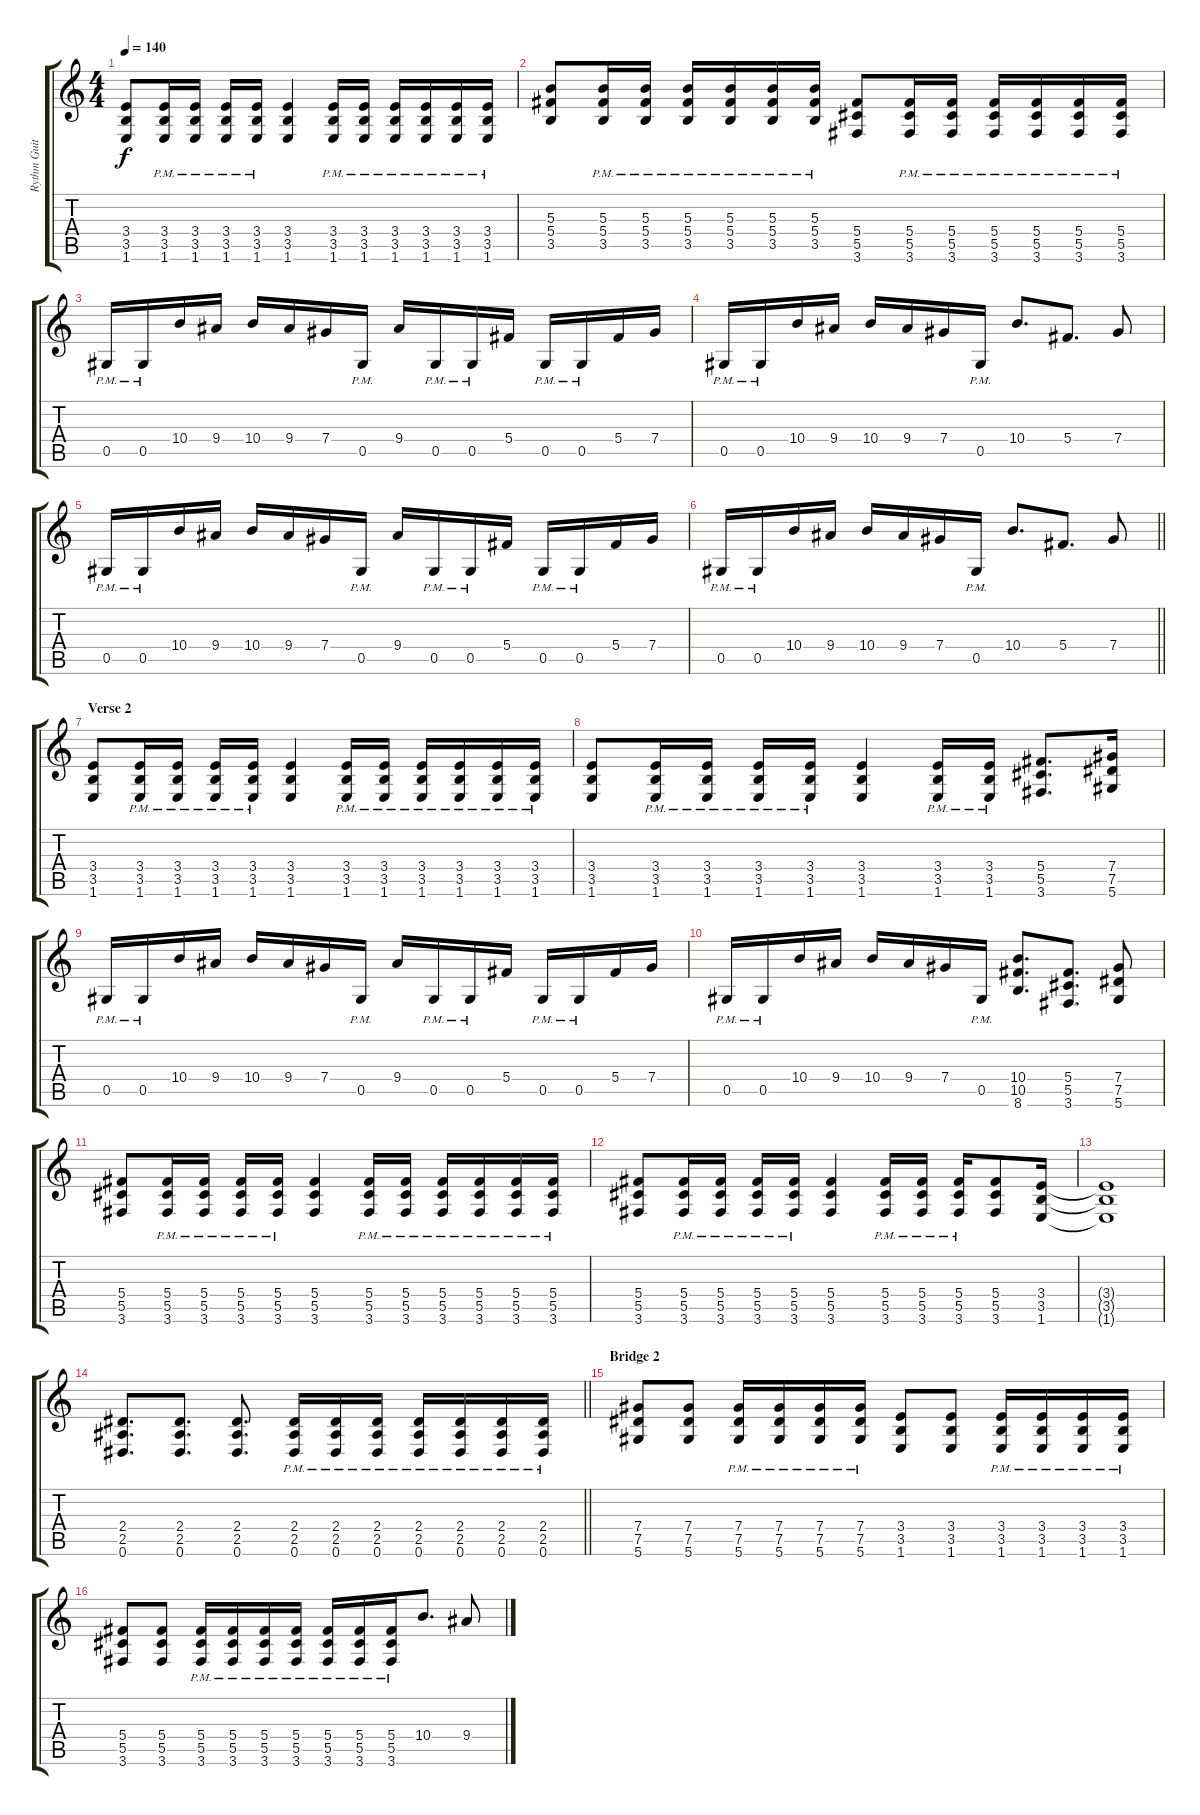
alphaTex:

\track ("Rythm Guitar" "Rythm Guit") {instrument distortionguitar}
\staff {score tabs}
\tuning (Eb4 Bb3 Gb3 Db3 Ab2 Eb2) {hide}
\ts (4 4)
\tempo 140
\clef g2
\ks c
(3.4 3.5 1.6).8{dy f} (3.4{pm} 3.5{pm} 1.6{pm}).16 (3.4{pm} 3.5{pm} 1.6{pm}).16 (3.4{pm} 3.5{pm} 1.6{pm}).16 (3.4{pm} 3.5{pm} 1.6{pm}).16 (3.4 3.5 1.6).4 (3.4{pm} 3.5{pm} 1.6{pm}).16 (3.4{pm} 3.5{pm} 1.6{pm}).16 (3.4{pm} 3.5{pm} 1.6{pm}).16 (3.4{pm} 3.5{pm} 1.6{pm}).16 (3.4{pm} 3.5{pm} 1.6{pm}).16 (3.4{pm} 3.5{pm} 1.6{pm}).16 |
(5.3 5.4 3.5).8 (5.3{pm} 5.4{pm} 3.5{pm}).16 (5.3{pm} 5.4{pm} 3.5{pm}).16 (5.3{pm} 5.4{pm} 3.5{pm}).16 (5.3{pm} 5.4{pm} 3.5{pm}).16 (5.3{pm} 5.4{pm} 3.5{pm}).16 (5.3{pm} 5.4{pm} 3.5{pm}).16 (5.4 5.5 3.6).8 (5.4{pm} 5.5{pm} 3.6{pm}).16 (5.4{pm} 5.5{pm} 3.6{pm}).16 (5.4{pm} 5.5{pm} 3.6{pm}).16 (5.4{pm} 5.5{pm} 3.6{pm}).16 (5.4{pm} 5.5{pm} 3.6{pm}).16 (5.4{pm} 5.5 3.6{pm}).16 |
0.5{pm}.16 0.5{pm}.16 10.4.16 9.4.16 10.4.16 9.4.16 7.4.16 0.5{pm}.16 9.4.16 0.5{pm}.16 0.5{pm}.16 5.4.16 0.5{pm}.16 0.5{pm}.16 5.4.16 7.4.16 |
0.5{pm}.16 0.5{pm}.16 10.4.16 9.4.16 10.4.16 9.4.16 7.4.16 0.5{pm}.16 10.4.8{d} 5.4.8{d} 7.4.8 |
0.5{pm}.16 0.5{pm}.16 10.4.16 9.4.16 10.4.16 9.4.16 7.4.16 0.5{pm}.16 9.4.16 0.5{pm}.16 0.5{pm}.16 5.4.16 0.5{pm}.16 0.5{pm}.16 5.4.16 7.4.16 |
\barLineRight lightlight
0.5{pm}.16 0.5{pm}.16 10.4.16 9.4.16 10.4.16 9.4.16 7.4.16 0.5{pm}.16 10.4.8{d} 5.4.8{d} 7.4.8 |
\section ("" "Verse 2")
(3.4 3.5 1.6).8 (3.4{pm} 3.5{pm} 1.6{pm}).16 (3.4{pm} 3.5{pm} 1.6{pm}).16 (3.4{pm} 3.5{pm} 1.6{pm}).16 (3.4{pm} 3.5{pm} 1.6{pm}).16 (3.4 3.5 1.6).4 (3.4{pm} 3.5{pm} 1.6{pm}).16 (3.4{pm} 3.5{pm} 1.6{pm}).16 (3.4{pm} 3.5{pm} 1.6{pm}).16 (3.4{pm} 3.5{pm} 1.6{pm}).16 (3.4{pm} 3.5{pm} 1.6{pm}).16 (3.4{pm} 3.5{pm} 1.6{pm}).16 |
(3.4 3.5 1.6).8 (3.4{pm} 3.5{pm} 1.6{pm}).16 (3.4{pm} 3.5{pm} 1.6{pm}).16 (3.4{pm} 3.5{pm} 1.6{pm}).16 (3.4{pm} 3.5{pm} 1.6{pm}).16 (3.4 3.5 1.6).4 (3.4{pm} 3.5{pm} 1.6{pm}).16 (3.4{pm} 3.5{pm} 1.6{pm}).16 (5.4 5.5 3.6).8{d} (7.4 7.5 5.6).16 |
0.5{pm}.16 0.5{pm}.16 10.4.16 9.4.16 10.4.16 9.4.16 7.4.16 0.5{pm}.16 9.4.16 0.5{pm}.16 0.5{pm}.16 5.4.16 0.5{pm}.16 0.5{pm}.16 5.4.16 7.4.16 |
0.5{pm}.16 0.5{pm}.16 10.4.16 9.4.16 10.4.16 9.4.16 7.4.16 0.5{pm}.16 (10.4 10.5 8.6).8{d} (5.4 5.5 3.6).8{d} (7.4 7.5 5.6).8 |
(5.4 5.5 3.6).8 (5.4{pm} 5.5{pm} 3.6{pm}).16 (5.4{pm} 5.5{pm} 3.6{pm}).16 (5.4{pm} 5.5{pm} 3.6{pm}).16 (5.4{pm} 5.5{pm} 3.6{pm}).16 (5.4 5.5 3.6).4 (5.4{pm} 5.5{pm} 3.6{pm}).16 (5.4{pm} 5.5{pm} 3.6{pm}).16 (5.4{pm} 5.5{pm} 3.6{pm}).16 (5.4{pm} 5.5{pm} 3.6{pm}).16 (5.4{pm} 5.5{pm} 3.6{pm}).16 (5.4{pm} 5.5{pm} 3.6{pm}).16 |
(5.4 5.5 3.6).8 (5.4{pm} 5.5{pm} 3.6{pm}).16 (5.4{pm} 5.5{pm} 3.6{pm}).16 (5.4{pm} 5.5{pm} 3.6{pm}).16 (5.4{pm} 5.5{pm} 3.6{pm}).16 (5.4 5.5 3.6).4 (5.4{pm} 5.5{pm} 3.6{pm}).16 (5.4{pm} 5.5{pm} 3.6{pm}).16 (5.4{pm} 5.5{pm} 3.6{pm}).16 (5.4 5.5 3.6).8 (3.4 3.5 1.6).16 |
(3.4{t} 3.5{t} 1.6{t}).1 |
\barLineRight lightlight
(2.4 2.5 0.6).8{d} (2.4 2.5 0.6).8{d} (2.4 2.5 0.6).8{d} (2.4{pm} 2.5{pm} 0.6{pm}).16 (2.4{pm} 2.5{pm} 0.6{pm}).16 (2.4{pm} 2.5{pm} 0.6{pm}).16 (2.4{pm} 2.5{pm} 0.6{pm}).16 (2.4{pm} 2.5{pm} 0.6{pm}).16 (2.4{pm} 2.5{pm} 0.6{pm}).16 (2.4{pm} 2.5{pm} 0.6{pm}).16 |
\section ("" "Bridge 2")
(7.4 7.5 5.6).8 (7.4 7.5 5.6).8 (7.4{pm} 7.5{pm} 5.6{pm}).16 (7.4{pm} 7.5{pm} 5.6{pm}).16 (7.4{pm} 7.5{pm} 5.6{pm}).16 (7.4{pm} 7.5{pm} 5.6{pm}).16 (3.4 3.5 1.6).8 (3.4 3.5 1.6).8 (3.4{pm} 3.5{pm} 1.6{pm}).16 (3.4{pm} 3.5{pm} 1.6{pm}).16 (3.4 3.5{pm} 1.6{pm}).16 (3.4{pm} 3.5{pm} 1.6{pm}).16 |
(5.4 5.5 3.6).8 (5.4 5.5 3.6).8 (5.4{pm} 5.5{pm} 3.6{pm}).16 (5.4{pm} 5.5{pm} 3.6{pm}).16 (5.4{pm} 5.5{pm} 3.6{pm}).16 (5.4{pm} 5.5{pm} 3.6{pm}).16 (5.4{pm} 5.5{pm} 3.6{pm}).16 (5.4{pm} 5.5{pm} 3.6{pm}).16 (5.4{pm} 5.5{pm} 3.6{pm}).16 10.4.8{d} 9.4.8
